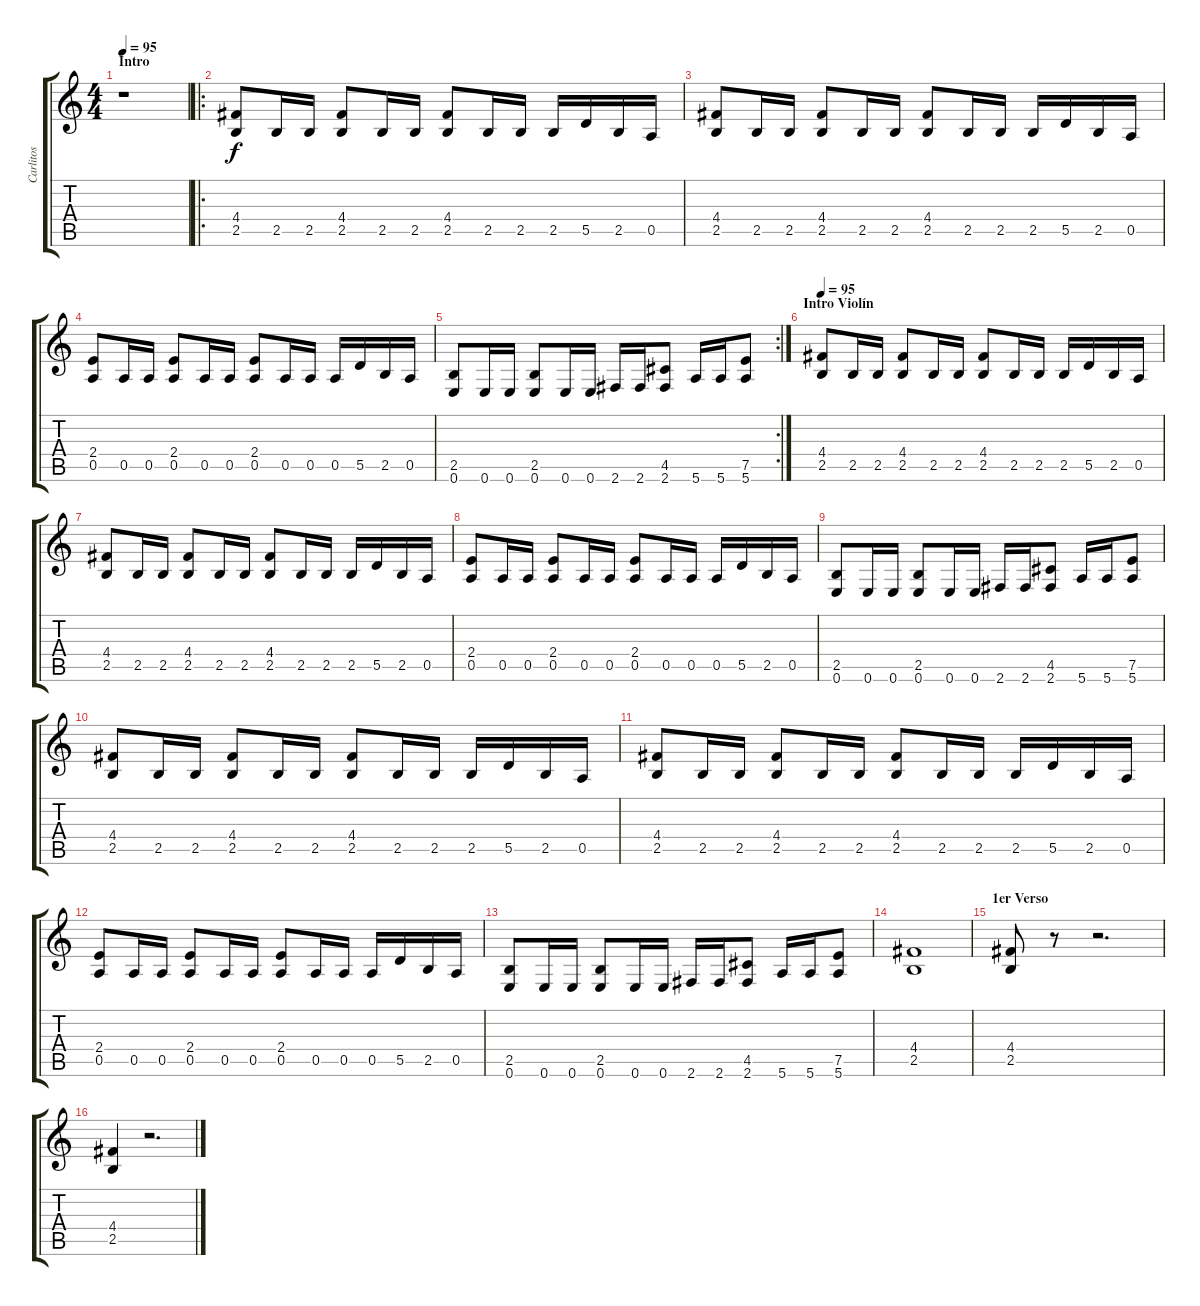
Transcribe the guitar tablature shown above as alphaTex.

\track ("Carlitos" "Carlitos") {instrument distortionguitar}
\staff {score tabs}
\tuning (E4 B3 G3 D3 A2 E2) {hide}
\ts (4 4)
\section ("" "Intro")
\tempo 95
\clef g2
\ks c
r.1{dy f instrument distortionguitar} |
\ro
(4.4 2.5).8 2.5.16 2.5.16 (4.4 2.5).8 2.5.16 2.5.16 (4.4 2.5).8 2.5.16 2.5.16 2.5.16 5.5.16 2.5.16 0.5.16 |
(4.4 2.5).8 2.5.16 2.5.16 (4.4 2.5).8 2.5.16 2.5.16 (4.4 2.5).8 2.5.16 2.5.16 2.5.16 5.5.16 2.5.16 0.5.16 |
(2.4 0.5).8 0.5.16 0.5.16 (2.4 0.5).8 0.5.16 0.5.16 (2.4 0.5).8 0.5.16 0.5.16 0.5.16 5.5.16 2.5.16 0.5.16 |
\rc 2
(2.5 0.6).8 0.6.16 0.6.16 (2.5 0.6).8 0.6.16 0.6.16 2.6.16 2.6.16 (4.5 2.6).8 5.6.16 5.6.16 (7.5 5.6).8 |
\section ("" "Intro Violín")
\tempo 95
(4.4 2.5).8 2.5.16 2.5.16 (4.4 2.5).8 2.5.16 2.5.16 (4.4 2.5).8 2.5.16 2.5.16 2.5.16 5.5.16 2.5.16 0.5.16 |
(4.4 2.5).8 2.5.16 2.5.16 (4.4 2.5).8 2.5.16 2.5.16 (4.4 2.5).8 2.5.16 2.5.16 2.5.16 5.5.16 2.5.16 0.5.16 |
(2.4 0.5).8 0.5.16 0.5.16 (2.4 0.5).8 0.5.16 0.5.16 (2.4 0.5).8 0.5.16 0.5.16 0.5.16 5.5.16 2.5.16 0.5.16 |
(2.5 0.6).8 0.6.16 0.6.16 (2.5 0.6).8 0.6.16 0.6.16 2.6.16 2.6.16 (4.5 2.6).8 5.6.16 5.6.16 (7.5 5.6).8 |
(4.4 2.5).8 2.5.16 2.5.16 (4.4 2.5).8 2.5.16 2.5.16 (4.4 2.5).8 2.5.16 2.5.16 2.5.16 5.5.16 2.5.16 0.5.16 |
(4.4 2.5).8 2.5.16 2.5.16 (4.4 2.5).8 2.5.16 2.5.16 (4.4 2.5).8 2.5.16 2.5.16 2.5.16 5.5.16 2.5.16 0.5.16 |
(2.4 0.5).8 0.5.16 0.5.16 (2.4 0.5).8 0.5.16 0.5.16 (2.4 0.5).8 0.5.16 0.5.16 0.5.16 5.5.16 2.5.16 0.5.16 |
(2.5 0.6).8 0.6.16 0.6.16 (2.5 0.6).8 0.6.16 0.6.16 2.6.16 2.6.16 (4.5 2.6).8 5.6.16 5.6.16 (7.5 5.6).8 |
(4.4 2.5).1 |
\section ("" "1er Verso")
(4.4 2.5).8 r.8 r.2{d} |
(4.4 2.5).4 r.2{d}
